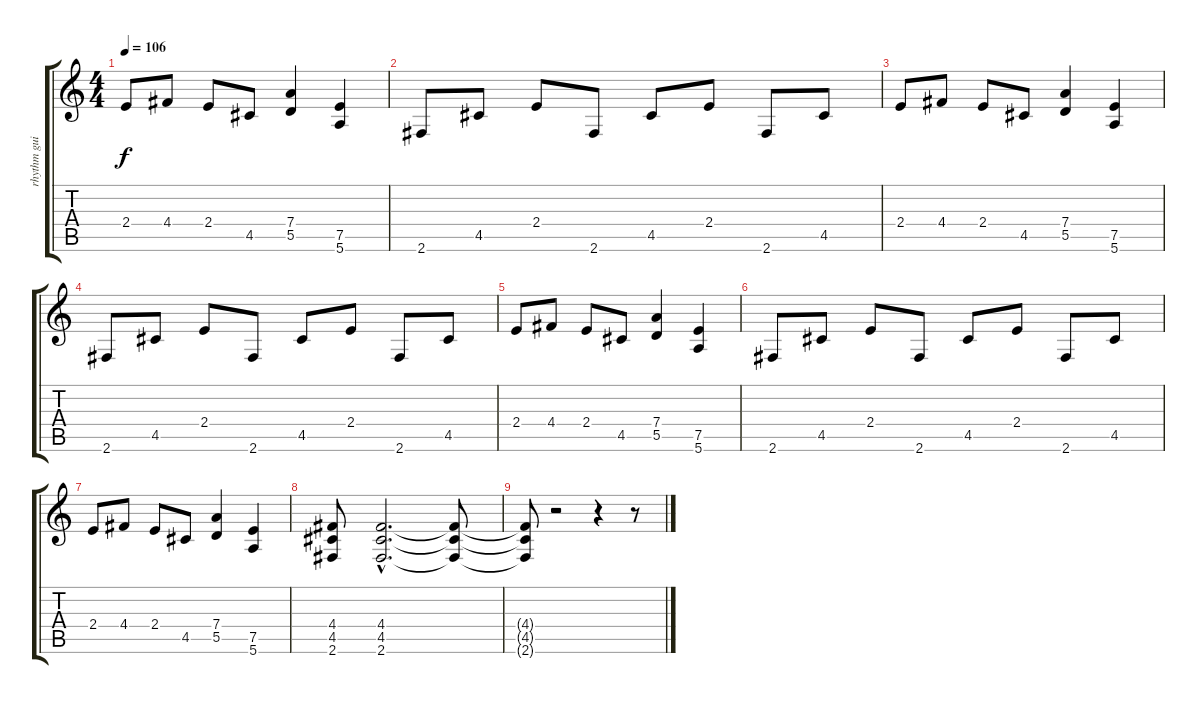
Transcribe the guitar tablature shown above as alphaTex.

\track ("rhythm guitar" "rhythm gui") {instrument distortionguitar}
\staff {score tabs}
\tuning (E4 B3 G3 D3 A2 E2) {hide}
\ts (4 4)
\tempo 106
\clef g2
\ks c
2.4.8{dy f} 4.4.8 2.4.8 4.5.8 (7.4 5.5).4 (7.5 5.6).4 |
2.6.8 4.5.8 2.4.8 2.6.8 4.5.8 2.4.8 2.6.8 4.5.8 |
2.4.8 4.4.8 2.4.8 4.5.8 (7.4 5.5).4 (7.5 5.6).4 |
2.6.8 4.5.8 2.4.8 2.6.8 4.5.8 2.4.8 2.6.8 4.5.8 |
2.4.8 4.4.8 2.4.8 4.5.8 (7.4 5.5).4 (7.5 5.6).4 |
2.6.8 4.5.8 2.4.8 2.6.8 4.5.8 2.4.8 2.6.8 4.5.8 |
2.4.8 4.4.8 2.4.8 4.5.8 (7.4 5.5).4 (7.5 5.6).4 |
(4.4 4.5 2.6).8 (4.4{hac} 4.5{hac} 2.6{hac}).2{d} (4.4{t} 4.5{t} 2.6{t}).8 |
(4.4{t} 4.5{t} 2.6{t}).8 r.2 r.4 r.8
